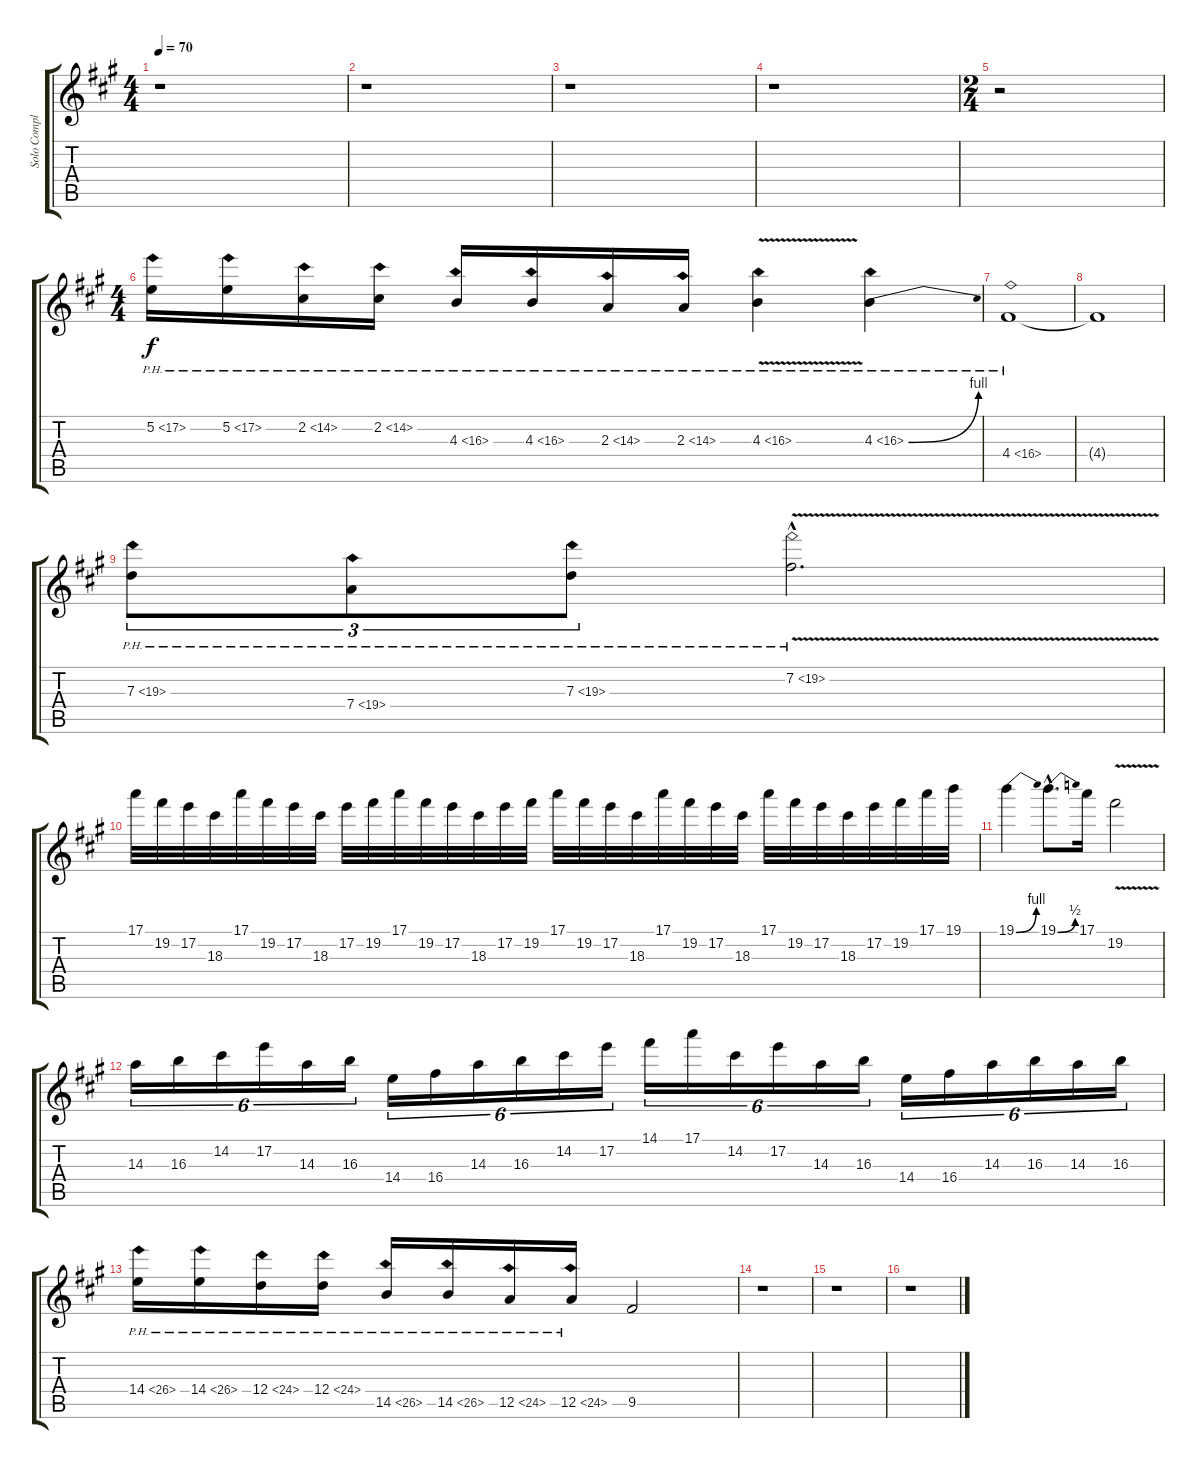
\track ("Solo Complement" "Solo Compl") {instrument distortionguitar}
\staff {score tabs}
\tuning (E4 B3 G3 D3 A2 E2) {hide}
\ts (4 4)
\tempo 70
\clef g2
\ks a
r.1{dy f} |
r.1 |
r.1 |
r.1 |
\ts (2 4)
r.2 |
\ts (4 4)
5.2{ph 12}.16 5.2{ph 12}.16 2.2{ph 12}.16 2.2{ph 12}.16 4.3{ph 12}.16 4.3{ph 12}.16 2.3{ph 12}.16 2.3{ph 12}.16 4.3{ph 12 v}.4 4.3{be (bend 0 0 60 4) ph 12}.4 |
4.4{ph 12}.1 |
4.4{t}.1 |
7.3{ph 12}.8{tu (3 2)} 7.4{ph 12}.8{tu (3 2)} 7.3{ph 12}.8{tu (3 2)} 7.2{ph 12 v hac}.2{d} |
17.1.32 19.2.32 17.2.32 18.3.32 17.1.32 19.2.32 17.2.32 18.3.32 17.2.32 19.2.32 17.1.32 19.2.32 17.2.32 18.3.32 17.2.32 19.2.32 17.1.32 19.2.32 17.2.32 18.3.32 17.1.32 19.2.32 17.2.32 18.3.32 17.1.32 19.2.32 17.2.32 18.3.32 17.2.32 19.2.32 17.1.32 19.1.32 |
19.1{be (bend 0 0 60 4)}.4 19.1{be (bend 0 0 60 2) hac}.8{d} 17.1.16 19.2{v}.2 |
14.3.16{tu (6 4)} 16.3.16{tu (6 4)} 14.2.16{tu (6 4)} 17.2.16{tu (6 4)} 14.3.16{tu (6 4)} 16.3.16{tu (6 4)} 14.4.16{tu (6 4)} 16.4.16{tu (6 4)} 14.3.16{tu (6 4)} 16.3.16{tu (6 4)} 14.2.16{tu (6 4)} 17.2.16{tu (6 4)} 14.1.16{tu (6 4)} 17.1.16{tu (6 4)} 14.2.16{tu (6 4)} 17.2.16{tu (6 4)} 14.3.16{tu (6 4)} 16.3.16{tu (6 4)} 14.4.16{tu (6 4)} 16.4.16{tu (6 4)} 14.3.16{tu (6 4)} 16.3.16{tu (6 4)} 14.3.16{tu (6 4)} 16.3.16{tu (6 4)} |
14.4{ph 12}.16 14.4{ph 12}.16 12.4{ph 12}.16 12.4{ph 12}.16 14.5{ph 12}.16 14.5{ph 12}.16 12.5{ph 12}.16 12.5{ph 12}.16 9.5.2 |
r.1 |
r.1 |
r.1
